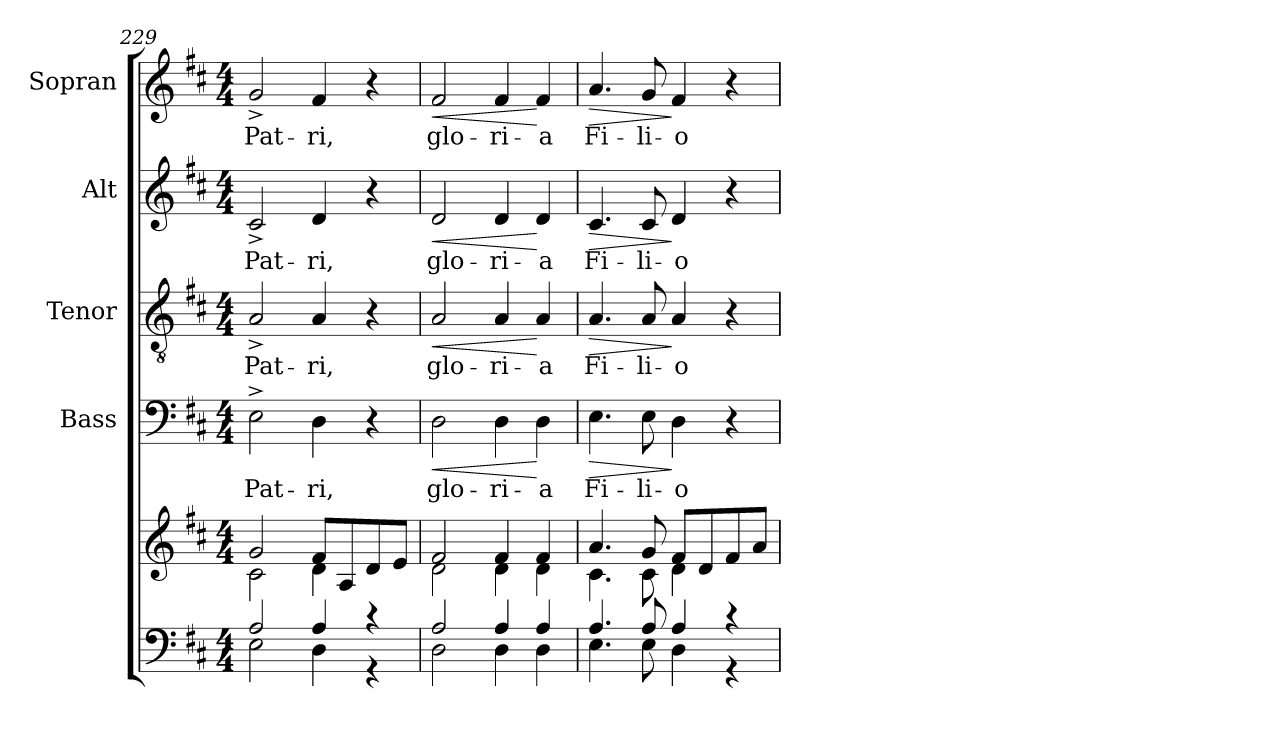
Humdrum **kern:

**kern	**kern	**kern	**text	**dynam	**kern	**text	**dynam	**kern	**text	**dynam	**kern	**text	**dynam
*part5	*part5	*part4	*part4	*part4	*part3	*part3	*part3	*part2	*part2	*part2	*part1	*part1	*part1
*staff6	*staff5	*staff4	*staff4	*staff4	*staff3	*staff3	*staff3	*staff2	*staff2	*staff2	*staff1	*staff1	*staff1
*	*	*I"Bass	*	*	*I"Tenor	*	*	*I"Alt	*	*	*I"Sopran	*	*
*	*	*I'B	*	*	*I'T	*	*	*I'A	*	*	*I'S	*	*
*clefF4	*clefG2	*clefF4	*	*	*clefGv2	*	*	*clefG2	*	*	*clefG2	*	*
*k[f#c#]	*k[f#c#]	*k[f#c#]	*	*	*k[f#c#]	*	*	*k[f#c#]	*	*	*k[f#c#]	*	*
*D:	*D:	*D:	*	*	*D:	*	*	*D:	*	*	*D:	*	*
*M4/4	*M4/4	*M4/4	*	*	*M4/4	*	*	*M4/4	*	*	*M4/4	*	*
=229	=229	=229	=229	=229	=229	=229	=229	=229	=229	=229	=229	=229	=229
*^	*^	*	*	*	*	*	*	*	*	*	*	*	*
!	!	!	!	!	!LO:LY:b	!	!	!LO:LY:b	!	!	!LO:LY:b	!	!	!LO:LY:b	!
2A/	2E\	2g/	2c#\	2E^>\	Pat-	.	2A^</	Pat-	.	2c#^>/	Pat-	.	2g^</	Pat-	.
!	!	!	!	!	!LO:LY:b	!	!	!LO:LY:b	!	!	!LO:LY:b	!	!	!LO:LY:b	!
4A/	4D\	8f#/L	4d\	4D\	-ri,	.	4A/	-ri,	.	4d/	-ri,	.	4f#/	-ri,	.
.	.	8A/	.	.	.	.	.	.	.	.	.	.	.	.	.
4r	4r	8d/	4ryy	4r	.	.	4r	.	.	4r	.	.	4r	.	.
.	.	8e/J	.	.	.	.	.	.	.	.	.	.	.	.	.
=230	=230	=230	=230	=230	=230	=230	=230	=230	=230	=230	=230	=230	=230	=230	=230
!	!	!	!	!	!LO:LY:b	!LO:HP:b	!	!LO:LY:b	!LO:HP:b	!	!LO:LY:b	!LO:HP:b	!	!LO:LY:b	!LO:HP:b
2A/	2D\	2f#/	2d\	2D\	glo-	<	2A/	glo-	<	2d/	glo-	<	2f#/	glo-	<
!	!	!	!	!	!LO:LY:b	!	!	!LO:LY:b	!	!	!LO:LY:b	!	!	!LO:LY:b	!
4A/	4D\	4f#/	4d\	4D\	-ri-	.	4A/	-ri-	.	4d/	-ri-	.	4f#/	-ri-	.
!	!	!	!	!	!LO:LY:b	!	!	!LO:LY:b	!	!	!LO:LY:b	!	!	!LO:LY:b	!
4A/	4D\	4f#/	4d\	4D\	-a	[	4A/	-a	[	4d/	-a	[	4f#/	-a	[
=231	=231	=231	=231	=231	=231	=231	=231	=231	=231	=231	=231	=231	=231	=231	=231
!	!	!	!	!	!LO:LY:b	!LO:HP:b	!	!LO:LY:b	!LO:HP:b	!	!LO:LY:b	!LO:HP:b	!	!LO:LY:b	!LO:HP:b
4.A/	4.E\	4.a/	4.c#\	4.E\	Fi-	>	4.A/	Fi-	>	4.c#/	Fi-	>	4.a/	Fi-	>
!	!	!	!	!	!LO:LY:b	!	!	!LO:LY:b	!	!	!LO:LY:b	!	!	!LO:LY:b	!
8A/	8E\	8g/	8c#\	8E\	-li-	.	8A/	-li-	.	8c#/	-li-	.	8g/	-li-	.
!	!	!	!	!	!LO:LY:b	!	!	!LO:LY:b	!	!	!LO:LY:b	!	!	!LO:LY:b	!
4A/	4D\	8f#/L	4d\	4D\	-o	]	4A/	-o	]	4d/	-o	]	4f#/	-o	]
.	.	8d/	.	.	.	.	.	.	.	.	.	.	.	.	.
4r	4r	8f#/	4ryy	4r	.	.	4r	.	.	4r	.	.	4r	.	.
.	.	8a/J	.	.	.	.	.	.	.	.	.	.	.	.	.
*v	*v	*	*	*	*	*	*	*	*	*	*	*	*	*	*
*	*v	*v	*	*	*	*	*	*	*	*	*	*	*	*
=	=	=	=	=	=	=	=	=	=	=	=	=	=
*-	*-	*-	*-	*-	*-	*-	*-	*-	*-	*-	*-	*-	*-
